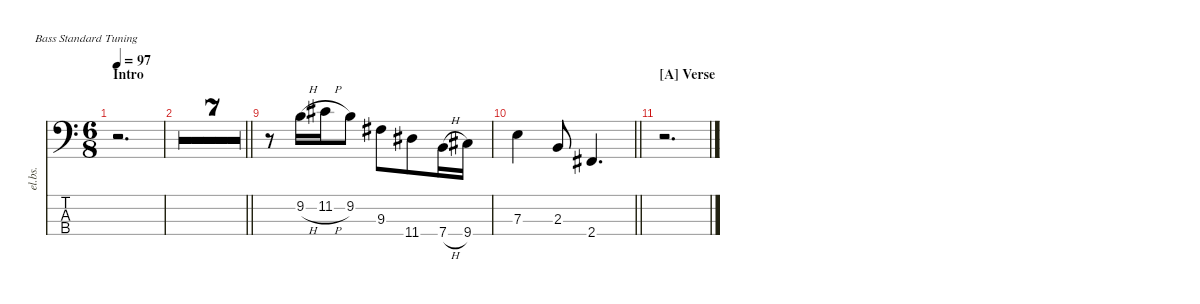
\defaultSystemsLayout 4
\hideDynamics
\bracketExtendMode nobrackets
\track ("Electric Bass" "el.bs.") {multiBarRest instrument electricbassfinger}
\staff {score tabs}
\tuning (G2 D2 A1 E1)
\ts (6 8)
\beaming (8 3 3)
\section ("" "Intro")
\tempo 97
\clef f4
\ks c
r.2{d dy mf instrument electricbassfinger beam Down} |
\barLineRight lightlight
r.2{d beam Down} |
r.2{d beam Down} |
|
|
|
|
|
r.8{beam Down} 9.2{h}.16{beam Down} 11.2{h acc #}.16{beam Down} 9.2.8{beam Down} 9.3{acc #}.8{beam Down} 11.4{acc #}.8{beam Down} 7.4{h}.16{beam Down} 9.4{acc #}.16{beam Down} |
\barLineRight lightlight
7.3.4{beam Down} 2.3.8{beam Up} 2.4{acc #}.4{d beam Up} |
\section ("A" "Verse")
r.2{d beam Down}
